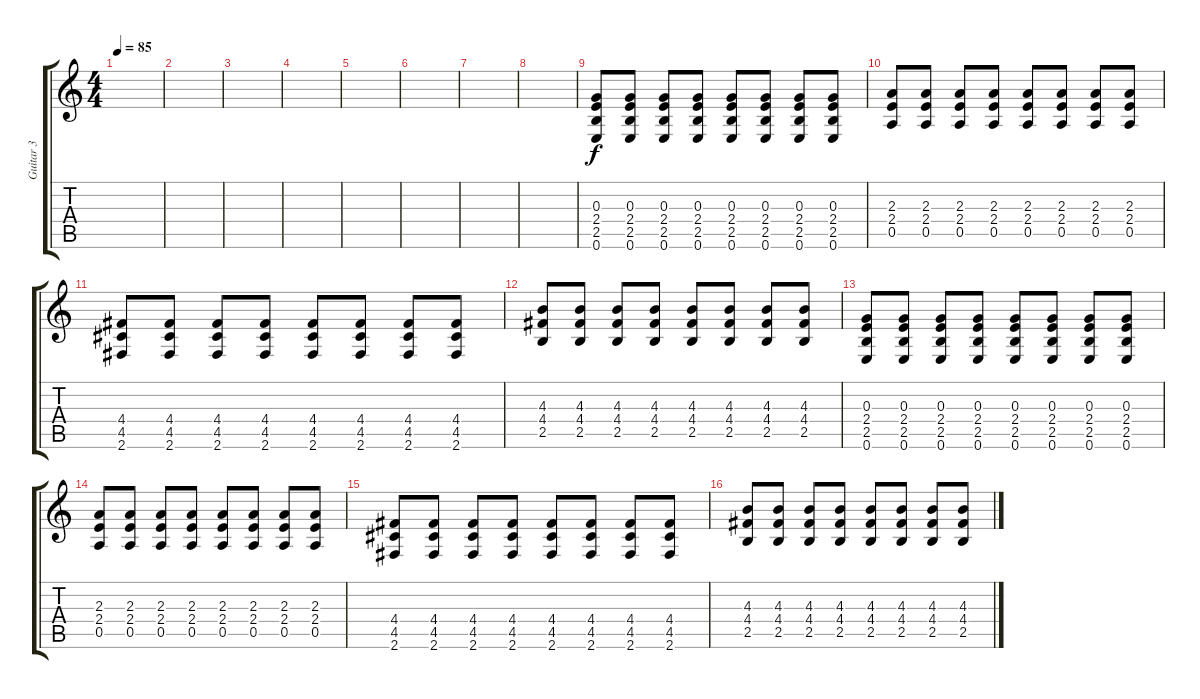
\track ("Guitar 3" "Guitar 3") {instrument electricguitarmuted}
\staff {score tabs}
\tuning (E4 B3 G3 D3 A2 E2) {hide}
\ts (4 4)
\tempo 85
\clef g2
\ks c
|
|
|
|
|
|
|
|
(0.3 2.4 2.5 0.6).8{volume 8} (0.3 2.4 2.5 0.6).8 (0.3 2.4 2.5 0.6).8 (0.3 2.4 2.5 0.6).8 (0.3 2.4 2.5 0.6).8 (0.3 2.4 2.5 0.6).8 (0.3 2.4 2.5 0.6).8 (0.3 2.4 2.5 0.6).8 |
(2.3 2.4 0.5).8 (2.3 2.4 0.5).8 (2.3 2.4 0.5).8 (2.3 2.4 0.5).8 (2.3 2.4 0.5).8 (2.3 2.4 0.5).8 (2.3 2.4 0.5).8 (2.3 2.4 0.5).8 |
(4.4 4.5 2.6).8 (4.4 4.5 2.6).8 (4.4 4.5 2.6).8 (4.4 4.5 2.6).8 (4.4 4.5 2.6).8 (4.4 4.5 2.6).8 (4.4 4.5 2.6).8 (4.4 4.5 2.6).8 |
(4.3 4.4 2.5).8 (4.3 4.4 2.5).8 (4.3 4.4 2.5).8 (4.3 4.4 2.5).8 (4.3 4.4 2.5).8 (4.3 4.4 2.5).8 (4.3 4.4 2.5).8 (4.3 4.4 2.5).8 |
(0.3 2.4 2.5 0.6).8 (0.3 2.4 2.5 0.6).8 (0.3 2.4 2.5 0.6).8 (0.3 2.4 2.5 0.6).8 (0.3 2.4 2.5 0.6).8 (0.3 2.4 2.5 0.6).8 (0.3 2.4 2.5 0.6).8 (0.3 2.4 2.5 0.6).8 |
(2.3 2.4 0.5).8 (2.3 2.4 0.5).8 (2.3 2.4 0.5).8 (2.3 2.4 0.5).8 (2.3 2.4 0.5).8 (2.3 2.4 0.5).8 (2.3 2.4 0.5).8 (2.3 2.4 0.5).8 |
(4.4 4.5 2.6).8 (4.4 4.5 2.6).8 (4.4 4.5 2.6).8 (4.4 4.5 2.6).8 (4.4 4.5 2.6).8 (4.4 4.5 2.6).8 (4.4 4.5 2.6).8 (4.4 4.5 2.6).8 |
(4.3 4.4 2.5).8 (4.3 4.4 2.5).8 (4.3 4.4 2.5).8 (4.3 4.4 2.5).8 (4.3 4.4 2.5).8 (4.3 4.4 2.5).8 (4.3 4.4 2.5).8 (4.3 4.4 2.5).8
